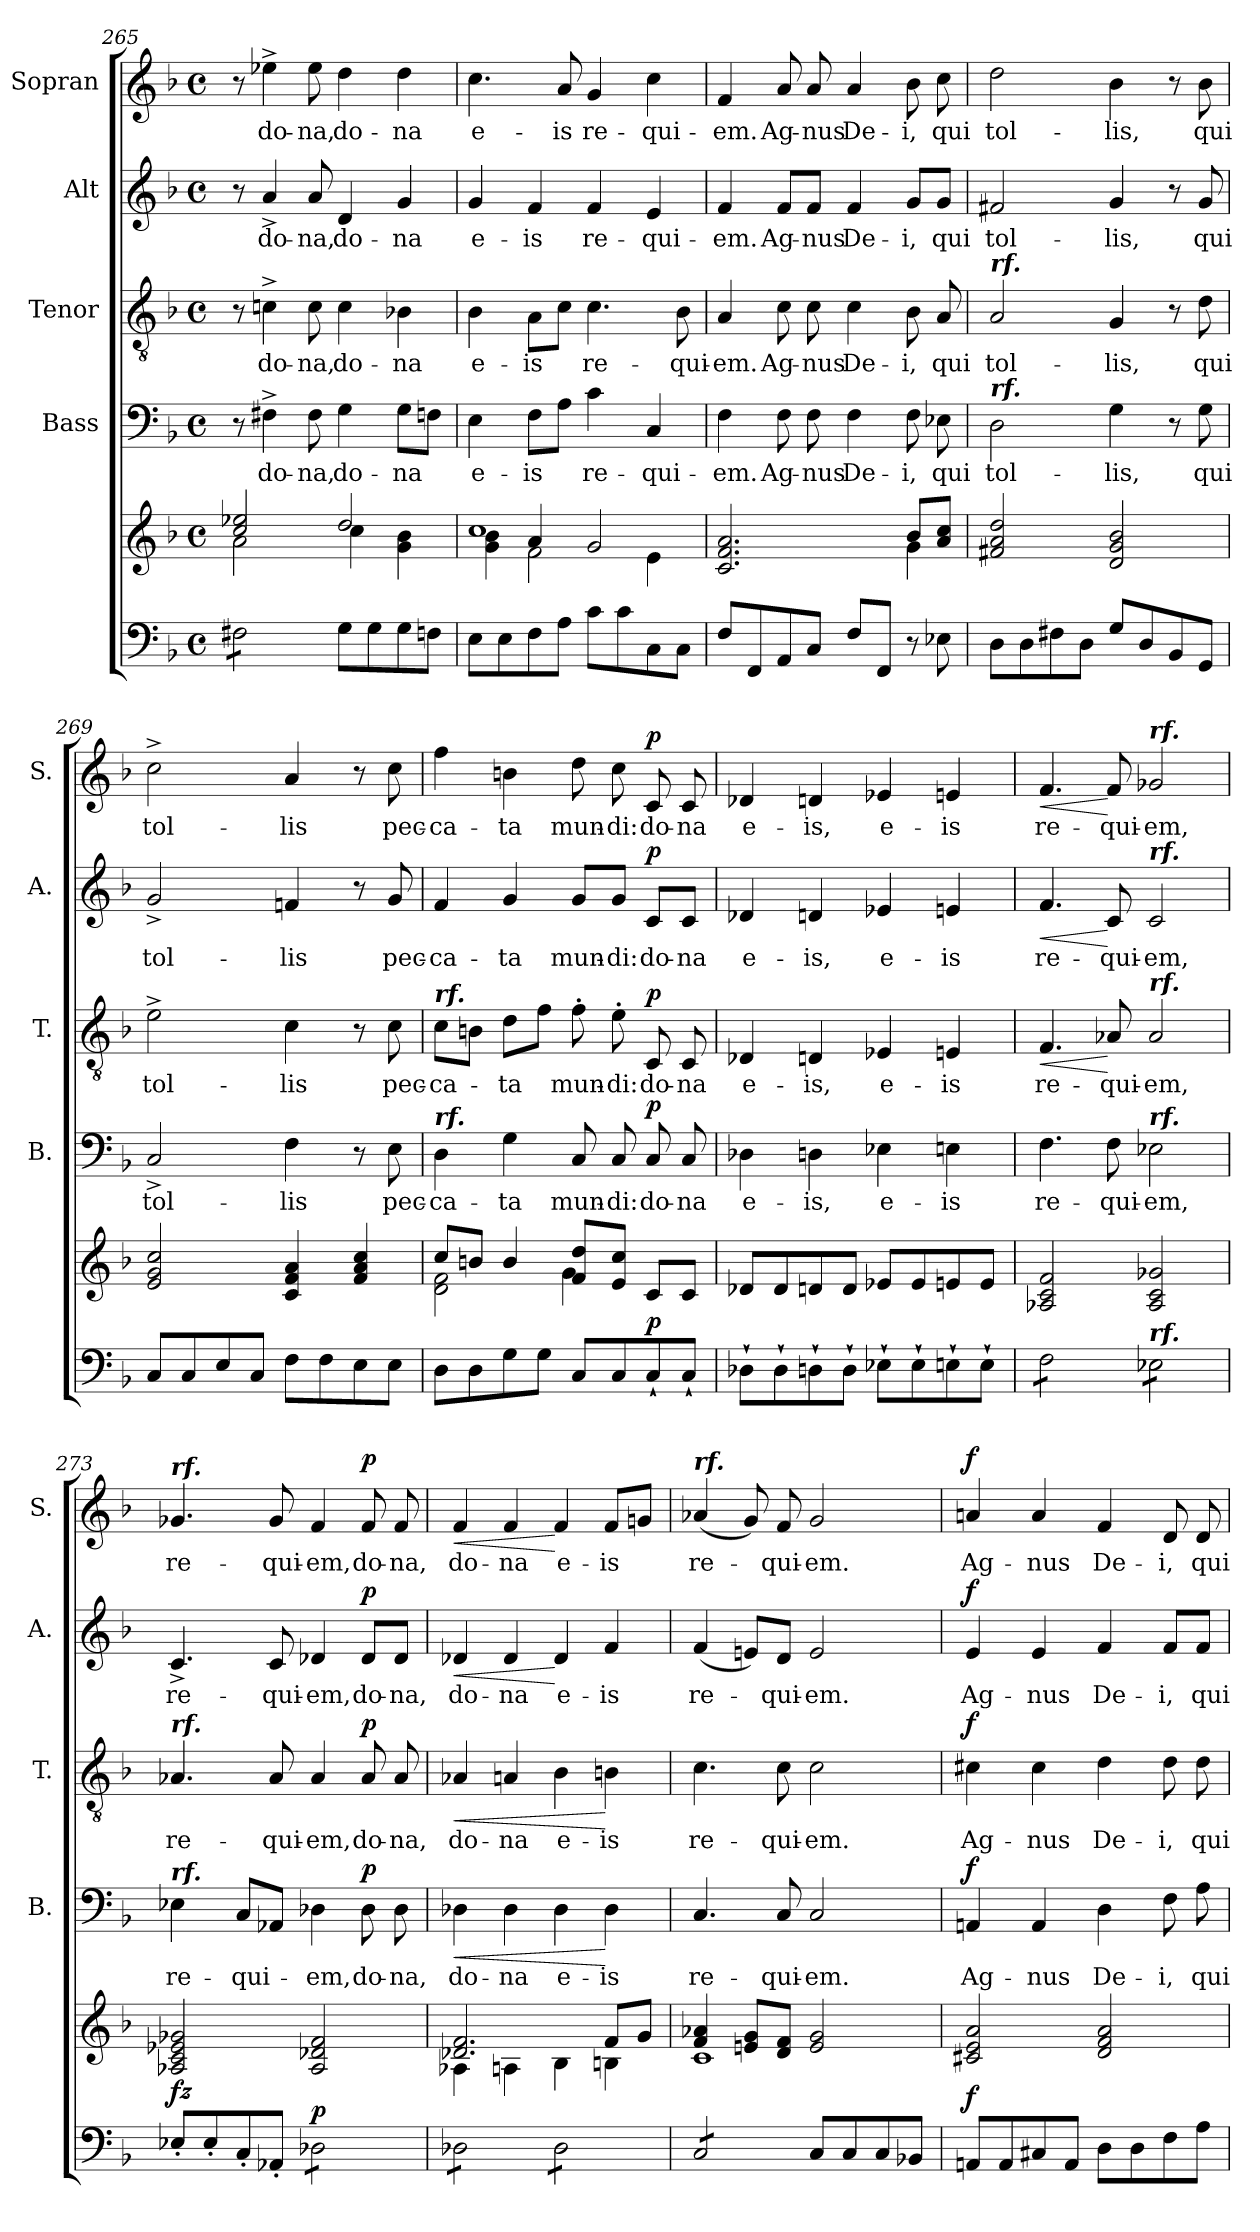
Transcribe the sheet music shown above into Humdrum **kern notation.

**kern	**kern	**dynam	**kern	**text	**dynam	**kern	**text	**dynam	**kern	**text	**dynam	**kern	**text	**dynam
*part5	*part5	*part5	*part4	*part4	*part4	*part3	*part3	*part3	*part2	*part2	*part2	*part1	*part1	*part1
*staff6	*staff5	*staff5/6	*staff4	*staff4	*staff4	*staff3	*staff3	*staff3	*staff2	*staff2	*staff2	*staff1	*staff1	*staff1
*	*	*	*I"Bass	*	*	*I"Tenor	*	*	*I"Alt	*	*	*I"Sopran	*	*
*	*	*	*I'B.	*	*	*I'T.	*	*	*I'A.	*	*	*I'S.	*	*
*clefF4	*clefG2	*	*clefF4	*	*	*clefGv2	*	*	*clefG2	*	*	*clefG2	*	*
*k[b-]	*k[b-]	*	*k[b-]	*	*	*k[b-]	*	*	*k[b-]	*	*	*k[b-]	*	*
*F:	*F:	*	*F:	*	*	*F:	*	*	*F:	*	*	*F:	*	*
*M4/4	*M4/4	*	*M4/4	*	*	*M4/4	*	*	*M4/4	*	*	*M4/4	*	*
*met(c)	*met(c)	*	*met(c)	*	*	*met(c)	*	*	*met(c)	*	*	*met(c)	*	*
=265	=265	=265	=265	=265	=265	=265	=265	=265	=265	=265	=265	=265	=265	=265
*	*^	*	*	*	*	*	*	*	*	*	*	*	*	*
!LO:TX:a:Bi:t=rf.	!	!	!	!	!	!	!	!	!	!	!	!	!	!	!
*tremolo	*	*	*	*	*	*	*	*	*	*	*	*	*	*	*
8F#X\L	2cc/ 2ee-X/	2a\	.	8r	.	.	8r	.	.	8r	.	.	8r	.	.
!	!	!	!	!	!LO:LY:b	!	!	!LO:LY:b	!	!	!LO:LY:b	!	!	!LO:LY:b	!
8F#X\	.	.	.	4F#X^>\	do-	.	4cn^>\	do-	.	4a^>/	do-	.	4ee-X^>\	do-	.
8F#X\	.	.	.	.	.	.	.	.	.	.	.	.	.	.	.
!	!	!	!	!	!LO:LY:b	!	!	!LO:LY:b	!	!	!LO:LY:b	!	!	!LO:LY:b	!
8F#X\J	.	.	.	8F#\	-na,	.	8c\	-na,	.	8a/	-na,	.	8ee-\	-na,	.
*Xtremolo	*	*	*	*	*	*	*	*	*	*	*	*	*	*	*
!	!	!	!	!	!LO:LY:b	!	!	!LO:LY:b	!	!	!LO:LY:b	!	!	!LO:LY:b	!
8G\L	2dd/	4cc\	.	4G\	do-	.	4c\	do-	.	4d/	do-	.	4dd\	do-	.
8G\	.	.	.	.	.	.	.	.	.	.	.	.	.	.	.
!	!	!	!	!	!LO:LY:b	!	!	!LO:LY:b	!	!	!LO:LY:b	!	!	!LO:LY:b	!
8G\	.	4g\ 4b-\	.	8G\L	-na	.	4B-X\	-na	.	4g/	-na	.	4dd\	-na	.
8Fn\J	.	.	.	8Fn\J	.	.	.	.	.	.	.	.	.	.	.
!!LO:PB:g=z
=266	=266	=266	=266	=266	=266	=266	=266	=266	=266	=266	=266	=266	=266	=266	=266
*	*	*^	*	*	*	*	*	*	*	*	*	*	*	*	*
!	!	!	!	!	!	!LO:LY:b	!	!	!LO:LY:b	!	!	!LO:LY:b	!	!	!LO:LY:b	!
8E\L	1cc	4g\ 4b-\	4ryy	.	4E\	e-	.	4B-\	e-	.	4g/	e-	.	4.cc\	e-	.
8E\	.	.	.	.	.	.	.	.	.	.	.	.	.	.	.	.
!	!	!	!	!	!	!LO:LY:b	!	!	!LO:LY:b	!	!	!LO:LY:b	!	!	!	!
8F\	.	2f\	4a/	.	8F\L	-is	.	8A\L	-is	.	4f/	-is	.	.	.	.
!	!	!	!	!	!	!	!	!	!	!	!	!	!	!	!LO:LY:b	!
8A\J	.	.	.	.	8A\J	.	.	8c\J	.	.	.	.	.	8a/	-is	.
!	!	!	!	!	!	!LO:LY:b	!	!	!LO:LY:b	!	!	!LO:LY:b	!	!	!LO:LY:b	!
8c\L	.	.	2g/	.	4c\	re-	.	4.c\	re-	.	4f/	re-	.	4g/	re-	.
8c\	.	.	.	.	.	.	.	.	.	.	.	.	.	.	.	.
!	!	!	!	!	!	!LO:LY:b	!	!	!	!	!	!LO:LY:b	!	!	!LO:LY:b	!
8C\	.	4e\	.	.	4C/	-qui-	.	.	.	.	4e/	-qui-	.	4cc\	-qui-	.
!	!	!	!	!	!	!	!	!	!LO:LY:b	!	!	!	!	!	!	!
8C\J	.	.	.	.	.	.	.	8B-\	-qui-	.	.	.	.	.	.	.
*	*	*v	*v	*	*	*	*	*	*	*	*	*	*	*	*	*
=267	=267	=267	=267	=267	=267	=267	=267	=267	=267	=267	=267	=267	=267	=267	=267
!	!	!	!	!	!LO:LY:b	!	!	!LO:LY:b	!	!	!LO:LY:b	!	!	!LO:LY:b	!
8F/L	2.c/ 2.f/ 2.a/	2.ryy	.	4F\	-em.	.	4A/	-em.	.	4f/	-em.	.	4f/	-em.	.
8FF/	.	.	.	.	.	.	.	.	.	.	.	.	.	.	.
!	!	!	!	!	!LO:LY:b	!	!	!LO:LY:b	!	!	!LO:LY:b	!	!	!LO:LY:b	!
8AA/	.	.	.	8F\	Ag-	.	8c\	Ag-	.	8f/L	Ag-	.	8a/	Ag-	.
!	!	!	!	!	!LO:LY:b	!	!	!LO:LY:b	!	!	!LO:LY:b	!	!	!LO:LY:b	!
8C/J	.	.	.	8F\	-nus	.	8c\	-nus	.	8f/J	-nus	.	8a/	-nus	.
!	!	!	!	!	!LO:LY:b	!	!	!LO:LY:b	!	!	!LO:LY:b	!	!	!LO:LY:b	!
8F/L	.	.	.	4F\	De-	.	4c\	De-	.	4f/	De-	.	4a/	De-	.
8FF/J	.	.	.	.	.	.	.	.	.	.	.	.	.	.	.
!	!	!	!	!	!LO:LY:b	!	!	!LO:LY:b	!	!	!LO:LY:b	!	!	!LO:LY:b	!
8r	8b-/L	4g\	.	8F\	-i,	.	8B-\	-i,	.	8g/L	-i,	.	8b-\	-i,	.
!	!	!	!	!	!LO:LY:b	!	!	!LO:LY:b	!	!	!LO:LY:b	!	!	!LO:LY:b	!
8E-X\	8a/ 8cc/J	.	.	8E-X\	qui	.	8A/	qui	.	8g/J	qui	.	8cc\	qui	.
*	*v	*v	*	*	*	*	*	*	*	*	*	*	*	*	*
=268	=268	=268	=268	=268	=268	=268	=268	=268	=268	=268	=268	=268	=268	=268
!	!	!	!	!	!	!LO:TX:a:Bi:t=rf.	!	!	!	!	!	!	!	!
!	!	!	!LO:TX:a:Bi:t=rf.	!	!	!	!	!	!	!	!	!	!	!
!	!	!	!	!LO:LY:b	!	!	!LO:LY:b	!	!	!LO:LY:b	!LO:DY:a	!	!LO:LY:b	!LO:DY:a
8D\L	2f#X/ 2a/ 2dd/	.	2D\	tol-	.	2A/	tol-	.	2f#X/	tol-	pf	2dd\	tol-	pf
8D\	.	.	.	.	.	.	.	.	.	.	.	.	.	.
8F#X\	.	.	.	.	.	.	.	.	.	.	.	.	.	.
8D\J	.	.	.	.	.	.	.	.	.	.	.	.	.	.
!	!	!	!	!LO:LY:b	!	!	!LO:LY:b	!	!	!LO:LY:b	!	!	!LO:LY:b	!
8G/L	2d/ 2g/ 2b-/	.	4G\	-lis,	.	4G/	-lis,	.	4g/	-lis,	.	4b-\	-lis,	.
8D/	.	.	.	.	.	.	.	.	.	.	.	.	.	.
8BB-/	.	.	8r	.	.	8r	.	.	8r	.	.	8r	.	.
!	!	!	!	!LO:LY:b	!	!	!LO:LY:b	!	!	!LO:LY:b	!	!	!LO:LY:b	!
8GG/J	.	.	8G\	qui	.	8d\	qui	.	8g/	qui	.	8b-\	qui	.
=269	=269	=269	=269	=269	=269	=269	=269	=269	=269	=269	=269	=269	=269	=269
!	!	!	!	!LO:LY:b	!	!	!LO:LY:b	!	!	!LO:LY:b	!	!	!LO:LY:b	!
8C/L	2e/ 2g/ 2cc/	.	2C^>/	tol-	.	2e^>\	tol-	.	2g^>/	tol-	.	2cc^>\	tol-	.
8C/	.	.	.	.	.	.	.	.	.	.	.	.	.	.
8E/	.	.	.	.	.	.	.	.	.	.	.	.	.	.
8C/J	.	.	.	.	.	.	.	.	.	.	.	.	.	.
!	!	!	!	!LO:LY:b	!	!	!LO:LY:b	!	!	!LO:LY:b	!	!	!LO:LY:b	!
8F\L	4c/ 4f/ 4a/	.	4F\	-lis	.	4c\	-lis	.	4fn/	-lis	.	4a/	-lis	.
8F\	.	.	.	.	.	.	.	.	.	.	.	.	.	.
8E\	4f/ 4a/ 4cc/	.	8r	.	.	8r	.	.	8r	.	.	8r	.	.
!	!	!	!	!LO:LY:b	!	!	!LO:LY:b	!	!	!LO:LY:b	!	!	!LO:LY:b	!
8E\J	.	.	8E\	pec-	.	8c\	pec-	.	8g/	pec-	.	8cc\	pec-	.
!!LO:LB:g=z
=270	=270	=270	=270	=270	=270	=270	=270	=270	=270	=270	=270	=270	=270	=270
*	*^	*	*	*	*	*	*	*	*	*	*	*	*	*
!	!	!	!	!	!	!	!LO:TX:a:Bi:t=rf.	!	!	!	!	!	!	!	!
!	!	!	!	!LO:TX:a:Bi:t=rf.	!	!	!	!	!	!	!	!	!	!	!
!	!	!	!	!	!LO:LY:b	!	!	!LO:LY:b	!	!	!LO:LY:b	!	!	!LO:LY:b	!LO:DY:a
8D\L	8cc/L	2d\ 2f\	.	4D\	-ca-	.	8c\L	-ca-	.	4f/	-ca-	.	4ff\	-ca-	pf
8D\	8bn/J	.	.	.	.	.	8Bn\J	.	.	.	.	.	.	.	.
!	!	!	!	!	!LO:LY:b	!	!	!LO:LY:b	!	!	!LO:LY:b	!	!	!LO:LY:b	!
8G\	4b/	.	.	4G\	-ta	.	8d\L	-ta	.	4g/	-ta	.	4bn\	-ta	.
8G\J	.	.	.	.	.	.	8f\J	.	.	.	.	.	.	.	.
!	!	!	!	!	!LO:LY:b	!	!	!LO:LY:b	!	!	!LO:LY:b	!	!	!LO:LY:b	!
8C/L	8f/ 8dd/L	4g\	.	8C/	mun-	.	8f'>\	mun-	.	8g/L	mun-	.	8dd\	mun-	.
!	!	!	!	!	!LO:LY:b	!	!	!LO:LY:b	!	!	!LO:LY:b	!	!	!LO:LY:b	!
8C/	8e/ 8cc/J	.	.	8C/	-di:	.	8e'>\	-di:	.	8g/J	-di:	.	8cc\	-di:	.
!	!	!	!LO:DY:a=2	!	!LO:LY:b	!LO:DY:a	!	!LO:LY:b	!LO:DY:a	!	!LO:LY:b	!LO:DY:a	!	!LO:LY:b	!LO:DY:a
8C`</	8c/L	4ryy	p	8C/	do-	p	8C/	do-	p	8c/L	do-	p	8c/	do-	p
!	!	!	!	!	!LO:LY:b	!	!	!LO:LY:b	!	!	!LO:LY:b	!	!	!LO:LY:b	!
8C`</J	8c/J	.	.	8C/	-na	.	8C/	-na	.	8c/J	-na	.	8c/	-na	.
*	*v	*v	*	*	*	*	*	*	*	*	*	*	*	*	*
=271	=271	=271	=271	=271	=271	=271	=271	=271	=271	=271	=271	=271	=271	=271
!	!	!	!	!LO:LY:b	!	!	!LO:LY:b	!	!	!LO:LY:b	!	!	!LO:LY:b	!
8D-X`>\L	8d-X/L	.	4D-X\	e-	.	4D-X/	e-	.	4d-X/	e-	.	4d-X/	e-	.
8D-`>\	8d-/	.	.	.	.	.	.	.	.	.	.	.	.	.
!	!	!	!	!LO:LY:b	!	!	!LO:LY:b	!	!	!LO:LY:b	!	!	!LO:LY:b	!
8Dn`>\	8dn/	.	4Dn\	-is,	.	4Dn/	-is,	.	4dn/	-is,	.	4dn/	-is,	.
8D`>\J	8d/J	.	.	.	.	.	.	.	.	.	.	.	.	.
!	!	!	!	!LO:LY:b	!	!	!LO:LY:b	!	!	!LO:LY:b	!	!	!LO:LY:b	!
8E-X`>\L	8e-X/L	.	4E-X\	e-	.	4E-X/	e-	.	4e-X/	e-	.	4e-X/	e-	.
8E-`>\	8e-/	.	.	.	.	.	.	.	.	.	.	.	.	.
!	!	!	!	!LO:LY:b	!	!	!LO:LY:b	!	!	!LO:LY:b	!	!	!LO:LY:b	!
8En`>\	8en/	.	4En\	-is	.	4En/	-is	.	4en/	-is	.	4en/	-is	.
8E`>\J	8e/J	.	.	.	.	.	.	.	.	.	.	.	.	.
=272	=272	=272	=272	=272	=272	=272	=272	=272	=272	=272	=272	=272	=272	=272
!	!	!	!	!LO:LY:b	!	!	!LO:LY:b	!LO:HP:b	!	!LO:LY:b	!LO:HP:b	!	!LO:LY:b	!LO:HP:b
*tremolo	*	*	*	*	*	*	*	*	*	*	*	*	*	*
8F\L	2A-X/ 2c/ 2f/	.	4.F\	re-	.	4.F/	re-	<	4.f/	re-	<	4.f/	re-	<
8F\	.	.	.	.	.	.	.	.	.	.	.	.	.	.
8F\	.	.	.	.	.	.	.	.	.	.	.	.	.	.
!	!	!	!	!LO:LY:b	!	!	!LO:LY:b	!	!	!LO:LY:b	!	!	!LO:LY:b	!
8F\J	.	.	8F\	-qui-	.	8A-X/	-qui-	[	8c/	-qui-	[	8f/	-qui-	[
!	!	!	!	!	!	!	!	!	!	!	!	!LO:TX:a:Bi:t=rf.	!	!
!	!	!	!	!	!	!	!	!	!LO:TX:a:Bi:t=rf.	!	!	!	!	!
!	!	!	!	!	!	!LO:TX:a:Bi:t=rf.	!	!	!	!	!	!	!	!
!	!	!	!LO:TX:a:Bi:t=rf.	!	!	!	!	!	!	!	!	!	!	!
!LO:TX:a:Bi:t=rf.	!	!	!	!	!	!	!	!	!	!	!	!	!	!
!	!	!	!	!LO:LY:b	!	!	!LO:LY:b	!	!	!LO:LY:b	!	!	!LO:LY:b	!
8E-X\L	2A-/ 2c/ 2g-X/	.	2E-X\	-em,	.	2A-/	-em,	.	2c/	-em,	.	2g-X/	-em,	.
8E-X\	.	.	.	.	.	.	.	.	.	.	.	.	.	.
8E-X\	.	.	.	.	.	.	.	.	.	.	.	.	.	.
8E-X\J	.	.	.	.	.	.	.	.	.	.	.	.	.	.
*Xtremolo	*	*	*	*	*	*	*	*	*	*	*	*	*	*
=273	=273	=273	=273	=273	=273	=273	=273	=273	=273	=273	=273	=273	=273	=273
!	!	!	!	!	!	!	!	!	!	!	!	!LO:TX:a:Bi:t=rf.	!	!
!	!	!	!	!	!	!LO:TX:a:Bi:t=rf.	!	!	!	!	!	!	!	!
!	!	!	!LO:TX:a:Bi:t=rf.	!	!	!	!	!	!	!	!	!	!	!
!	!	!LO:DY:a=2	!	!LO:LY:b	!	!	!LO:LY:b	!	!	!LO:LY:b	!	!	!LO:LY:b	!
8E-X'</L	2A-X/ 2c/ 2e-X/ 2g-X/	fz	4E-X\	re-	.	4.A-X/	re-	.	4.c^>/	re-	.	4.g-X/	re-	.
8E-'</	.	.	.	.	.	.	.	.	.	.	.	.	.	.
!	!	!	!	!LO:LY:b	!	!	!	!	!	!	!	!	!	!
8C'</	.	.	8C/L	-qui-	.	.	.	.	.	.	.	.	.	.
!	!	!	!	!	!	!	!LO:LY:b	!	!	!LO:LY:b	!	!	!LO:LY:b	!
8AA-X'</J	.	.	8AA-X/J	.	.	8A-/	-qui-	.	8c/	-qui-	.	8g-/	-qui-	.
!	!	!LO:DY:a=2	!	!LO:LY:b	!	!	!LO:LY:b	!	!	!LO:LY:b	!	!	!LO:LY:b	!
*tremolo	*	*	*	*	*	*	*	*	*	*	*	*	*	*
8D-X\L	2A-/ 2d-X/ 2f/	p	4D-X\	-em,	.	4A-/	-em,	.	4d-X/	-em,	.	4f/	-em,	.
8D-X\	.	.	.	.	.	.	.	.	.	.	.	.	.	.
!	!	!	!	!LO:LY:b	!LO:DY:a	!	!LO:LY:b	!LO:DY:a	!	!LO:LY:b	!LO:DY:a	!	!LO:LY:b	!LO:DY:a
8D-X\	.	.	8D-\	do-	p	8A-/	do-	p	8d-/L	do-	p	8f/	do-	p
!	!	!	!	!LO:LY:b	!	!	!LO:LY:b	!	!	!LO:LY:b	!	!	!LO:LY:b	!
8D-X\J	.	.	8D-\	-na,	.	8A-/	-na,	.	8d-/J	-na,	.	8f/	-na,	.
!!LO:PB:g=z
=274	=274	=274	=274	=274	=274	=274	=274	=274	=274	=274	=274	=274	=274	=274
*	*^	*	*	*	*	*	*	*	*	*	*	*	*	*
!	!	!	!	!	!LO:LY:b	!LO:HP:b	!	!LO:LY:b	!LO:HP:b	!	!LO:LY:b	!LO:HP:b	!	!LO:LY:b	!LO:HP:b
8D-X\L	2.d-X/ 2.f/	4A-X\	.	4D-X\	do-	<	4A-X/	do-	<	4d-X/	do-	<	4f/	do-	<
8D-X\	.	.	.	.	.	.	.	.	.	.	.	.	.	.	.
!	!	!	!	!	!LO:LY:b	!	!	!LO:LY:b	!	!	!LO:LY:b	!	!	!LO:LY:b	!
8D-X\	.	4An\	.	4D-\	-na	.	4An/	-na	.	4d-/	-na	.	4f/	-na	.
8D-X\J	.	.	.	.	.	.	.	.	.	.	.	.	.	.	.
!	!	!	!	!	!LO:LY:b	!	!	!LO:LY:b	!	!	!LO:LY:b	!	!	!LO:LY:b	!
8D-\L	.	4B-\	.	4D-\	e-	.	4B-\	e-	.	4d-/	e-	[	4f/	e-	[
8D-\	.	.	.	.	.	.	.	.	.	.	.	.	.	.	.
!	!	!	!	!	!LO:LY:b	!	!	!LO:LY:b	!	!	!LO:LY:b	!	!	!LO:LY:b	!
8D-\	8f/L	4Bn\	.	4D-\	-is	[	4Bn\	-is	[	4f/	-is	.	8f/L	-is	.
8D-\J	8g/J	.	.	.	.	.	.	.	.	.	.	.	8gn/J	.	.
=275	=275	=275	=275	=275	=275	=275	=275	=275	=275	=275	=275	=275	=275	=275	=275
!	!	!	!	!	!	!	!	!	!	!	!	!	!LO:TX:a:Bi:t=rf.	!	!
!	!	!	!LO:DY:a=2	!	!LO:LY:b	!LO:DY:a	!	!LO:LY:b	!LO:DY:a	!	!LO:LY:b	!LO:DY:a	!	!LO:LY:b	!
8C/L	4f/ 4a-X/	1c	pf	4.C/	re-	pf	4.c\	re-	pf	(<4f/	re-	pf	(<4a-X/	re-	.
8C/	.	.	.	.	.	.	.	.	.	.	.	.	.	.	.
8C/	8en/ 8g/L	.	.	.	.	.	.	.	.	8en/L)	.	.	8g/)	.	.
!	!	!	!	!	!LO:LY:b	!	!	!LO:LY:b	!	!	!LO:LY:b	!	!	!LO:LY:b	!
8C/J	8d/ 8f/J	.	.	8C/	-qui-	.	8c\	-qui-	.	8d/J	-qui-	.	8f/	-qui-	.
*Xtremolo	*	*	*	*	*	*	*	*	*	*	*	*	*	*	*
!	!	!	!	!	!LO:LY:b	!	!	!LO:LY:b	!	!	!LO:LY:b	!	!	!LO:LY:b	!
8C/L	2e/ 2g/	.	.	2C/	-em.	.	2c\	-em.	.	2e/	-em.	.	2g/	-em.	.
8C/	.	.	.	.	.	.	.	.	.	.	.	.	.	.	.
8C/	.	.	.	.	.	.	.	.	.	.	.	.	.	.	.
8BB-X/J	.	.	.	.	.	.	.	.	.	.	.	.	.	.	.
*	*v	*v	*	*	*	*	*	*	*	*	*	*	*	*	*
=276	=276	=276	=276	=276	=276	=276	=276	=276	=276	=276	=276	=276	=276	=276
!	!	!LO:DY:a=2	!	!LO:LY:b	!LO:DY:a	!	!LO:LY:b	!LO:DY:a	!	!LO:LY:b	!LO:DY:a	!	!LO:LY:b	!LO:DY:a
8AAn/L	2c#X/ 2e/ 2a/	f	4AAn/	Ag-	f	4c#X\	Ag-	f	4e/	Ag-	f	4an/	Ag-	f
8AA/	.	.	.	.	.	.	.	.	.	.	.	.	.	.
!	!	!	!	!LO:LY:b	!	!	!LO:LY:b	!	!	!LO:LY:b	!	!	!LO:LY:b	!
8C#X/	.	.	4AA/	-nus	.	4c#\	-nus	.	4e/	-nus	.	4a/	-nus	.
8AA/J	.	.	.	.	.	.	.	.	.	.	.	.	.	.
!	!	!	!	!LO:LY:b	!	!	!LO:LY:b	!	!	!LO:LY:b	!	!	!LO:LY:b	!
8D\L	2d/ 2f/ 2a/	.	4D\	De-	.	4d\	De-	.	4f/	De-	.	4f/	De-	.
8D\	.	.	.	.	.	.	.	.	.	.	.	.	.	.
!	!	!	!	!LO:LY:b	!	!	!LO:LY:b	!	!	!LO:LY:b	!	!	!LO:LY:b	!
8F\	.	.	8F\	-i,	.	8d\	-i,	.	8f/L	-i,	.	8d/	-i,	.
!	!	!	!	!LO:LY:b	!	!	!LO:LY:b	!	!	!LO:LY:b	!	!	!LO:LY:b	!
8A\J	.	.	8A\	qui	.	8d\	qui	.	8f/J	qui	.	8d/	qui	.
=	=	=	=	=	=	=	=	=	=	=	=	=	=	=
*-	*-	*-	*-	*-	*-	*-	*-	*-	*-	*-	*-	*-	*-	*-
